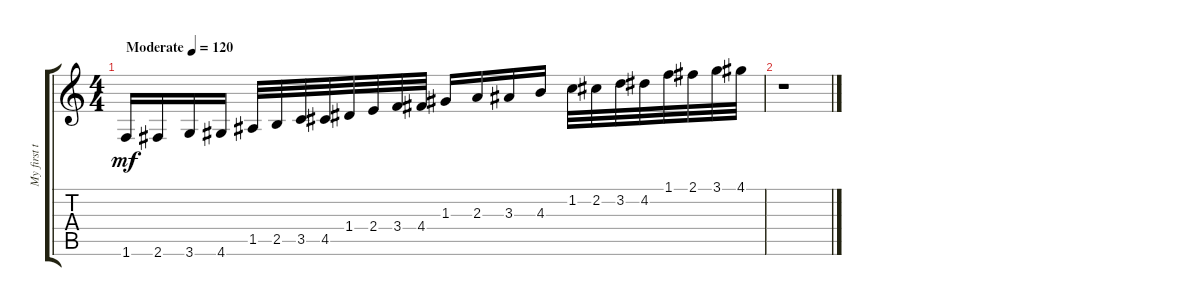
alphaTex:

\track ("My first track" "My first t") {instrument overdrivenguitar}
\staff {score tabs}
\tuning (E4 B3 G3 D3 A2 E2) {hide}
\ts (4 4)
\tempo (120 "Moderate")
\clef g2
\ks c
1.6.16{dy mf instrument overdrivenguitar} 2.6.16 3.6.16 4.6.16 1.5.32 2.5.32 3.5.32 4.5.32 1.4.32 2.4.32 3.4.32 4.4.32 1.3.16 2.3.16 3.3.16 4.3.16 1.2.32 2.2.32 3.2.32 4.2.32 1.1.32 2.1.32 3.1.32 4.1.32 |
r.1
